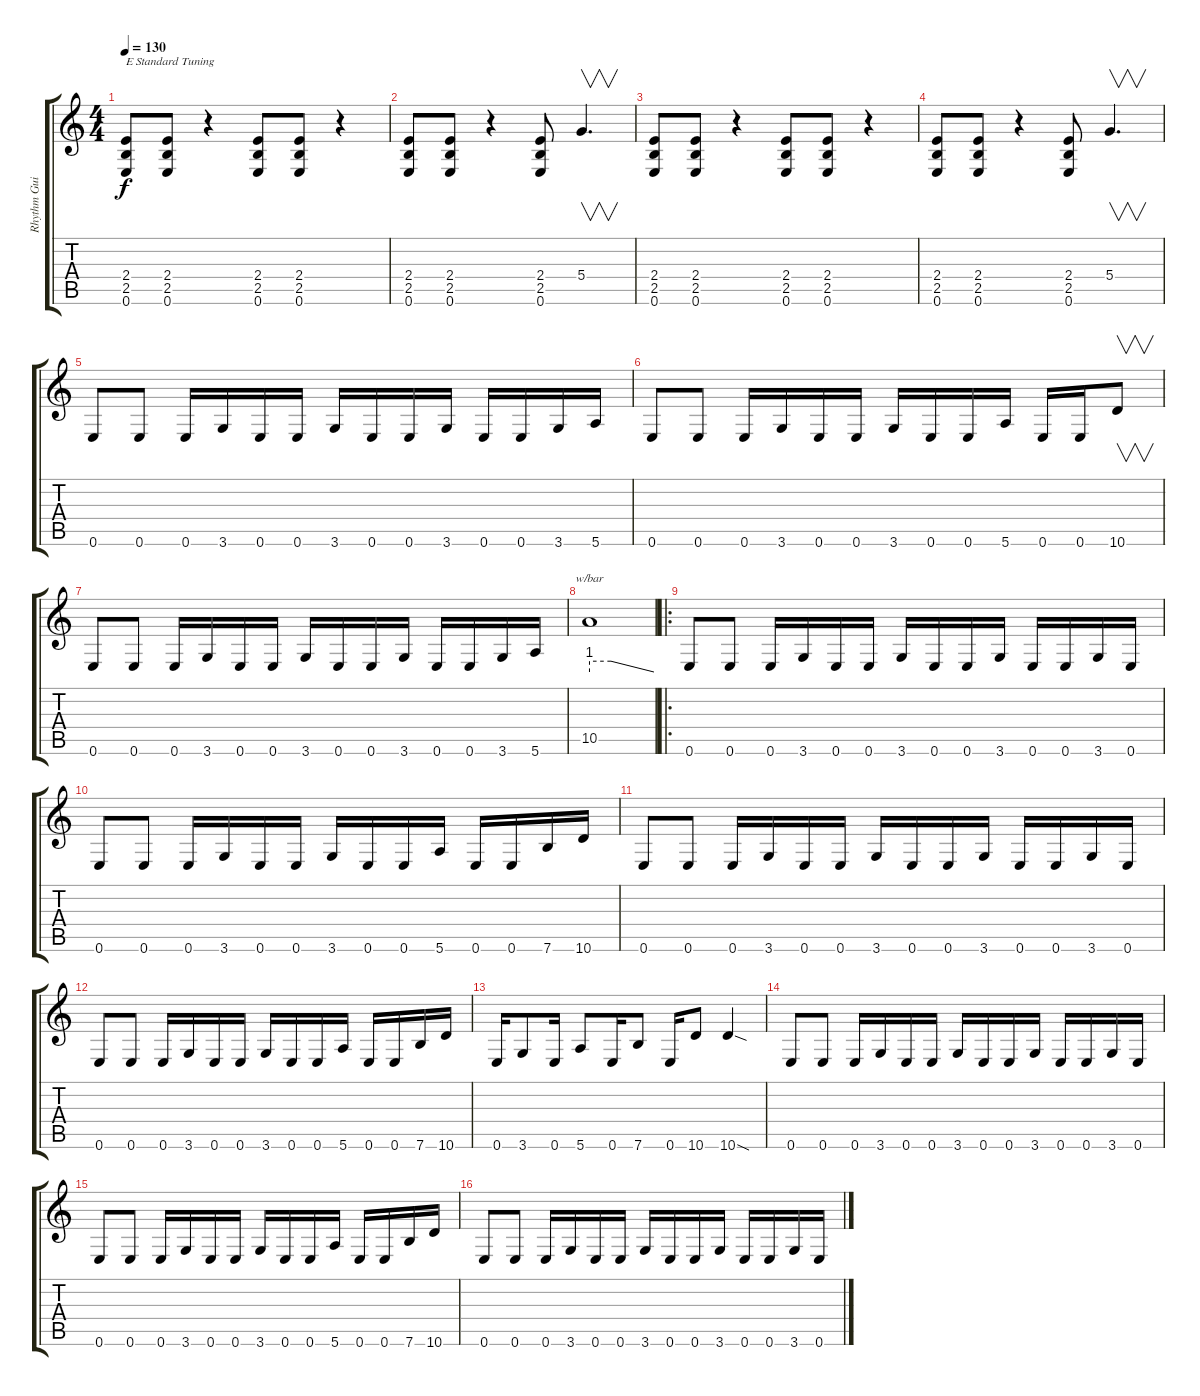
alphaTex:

\track ("Rhythm Guitar" "Rhythm Gui") {instrument distortionguitar}
\staff {score tabs}
\tuning (E4 B3 G3 D3 A2 E2) {hide}
\ts (4 4)
\tempo 130
\clef g2
\ks c
(2.4 2.5 0.6).8{txt "E Standard Tuning" dy f instrument distortionguitar} (2.4 2.5 0.6).8 r.4 (2.4 2.5 0.6).8 (2.4 2.5 0.6).8 r.4 |
(2.4 2.5 0.6).8 (2.4 2.5 0.6).8 r.4 (2.4 2.5 0.6).8 5.4.4{v d} |
(2.4 2.5 0.6).8 (2.4 2.5 0.6).8 r.4 (2.4 2.5 0.6).8 (2.4 2.5 0.6).8 r.4 |
(2.4 2.5 0.6).8 (2.4 2.5 0.6).8 r.4 (2.4 2.5 0.6).8 5.4.4{v d} |
0.6.8 0.6.8 0.6.16 3.6.16 0.6.16 0.6.16 3.6.16 0.6.16 0.6.16 3.6.16 0.6.16 0.6.16 3.6.16 5.6.16 |
0.6.8 0.6.8 0.6.16 3.6.16 0.6.16 0.6.16 3.6.16 0.6.16 0.6.16 5.6.16 0.6.16 0.6.16 10.6.8{v} |
0.6.8 0.6.8 0.6.16 3.6.16 0.6.16 0.6.16 3.6.16 0.6.16 0.6.16 3.6.16 0.6.16 0.6.16 3.6.16 5.6.16 |
10.5.1{tbe (custom default 0 4 20 4 60 0)} |
\ro
0.6.8 0.6.8 0.6.16 3.6.16 0.6.16 0.6.16 3.6.16 0.6.16 0.6.16 3.6.16 0.6.16 0.6.16 3.6.16 0.6.16 |
0.6.8 0.6.8 0.6.16 3.6.16 0.6.16 0.6.16 3.6.16 0.6.16 0.6.16 5.6.16 0.6.16 0.6.16 7.6.16 10.6.16 |
0.6.8 0.6.8 0.6.16 3.6.16 0.6.16 0.6.16 3.6.16 0.6.16 0.6.16 3.6.16 0.6.16 0.6.16 3.6.16 0.6.16 |
0.6.8 0.6.8 0.6.16 3.6.16 0.6.16 0.6.16 3.6.16 0.6.16 0.6.16 5.6.16 0.6.16 0.6.16 7.6.16 10.6.16 |
0.6.16 3.6.8 0.6.16 5.6.8 0.6.16 7.6.8 0.6.16 10.6.8 10.6{sod}.4 |
0.6.8 0.6.8 0.6.16 3.6.16 0.6.16 0.6.16 3.6.16 0.6.16 0.6.16 3.6.16 0.6.16 0.6.16 3.6.16 0.6.16 |
0.6.8 0.6.8 0.6.16 3.6.16 0.6.16 0.6.16 3.6.16 0.6.16 0.6.16 5.6.16 0.6.16 0.6.16 7.6.16 10.6.16 |
0.6.8 0.6.8 0.6.16 3.6.16 0.6.16 0.6.16 3.6.16 0.6.16 0.6.16 3.6.16 0.6.16 0.6.16 3.6.16 0.6.16
